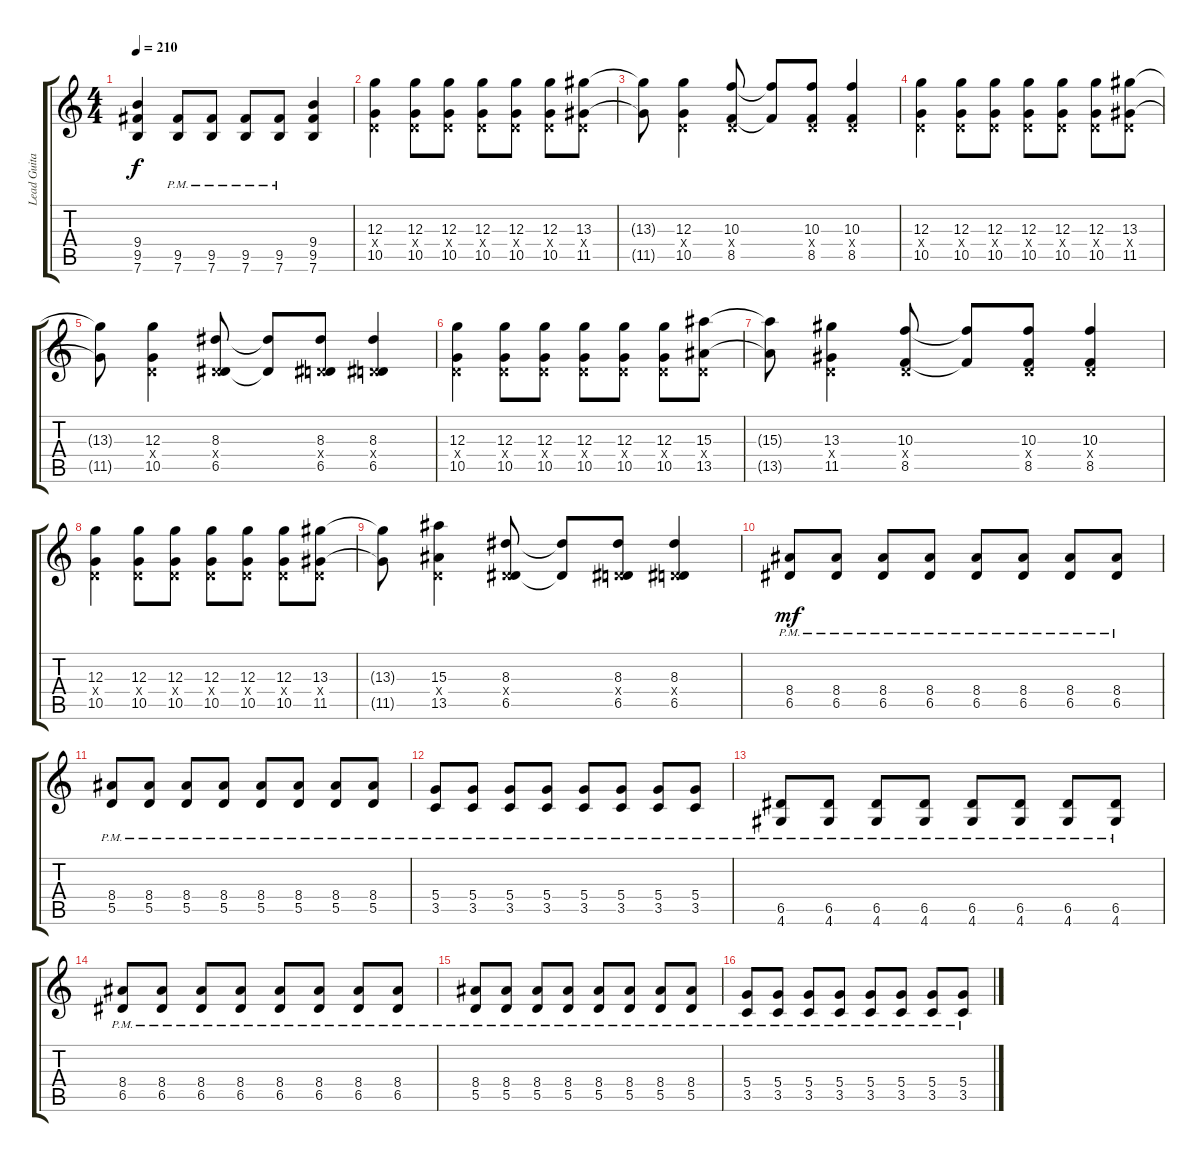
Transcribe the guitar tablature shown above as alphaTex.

\track ("Lead Guitar  " "Lead Guita") {instrument overdrivenguitar}
\staff {score tabs}
\tuning (E4 B3 G3 D3 A2 E2) {hide}
\ts (4 4)
\tempo 210
\clef g2
\ks c
(9.4 9.5 7.6).4{dy f} (9.5{pm} 7.6{pm}).8 (9.5{pm} 7.6{pm}).8 (9.5{pm} 7.6{pm}).8 (9.5{pm} 7.6{pm}).8 (9.4 9.5 7.6).4 |
(12.3 0.4{x} 10.5).4 (12.3 0.4{x} 10.5).8 (12.3 0.4{x} 10.5).8 (12.3 0.4{x} 10.5).8 (12.3 0.4{x} 10.5).8 (12.3 0.4{x} 10.5).8 (13.3 0.4{x} 11.5).8 |
(13.3{t} 11.5{t}).8 (12.3 0.4{x} 10.5).4 (10.3 0.4{x} 8.5).8 (10.3{t} 8.5{t}).8 (10.3 0.4{x} 8.5).8 (10.3 0.4{x} 8.5).4 |
(12.3 0.4{x} 10.5).4 (12.3 0.4{x} 10.5).8 (12.3 0.4{x} 10.5).8 (12.3 0.4{x} 10.5).8 (12.3 0.4{x} 10.5).8 (12.3 0.4{x} 10.5).8 (13.3 0.4{x} 11.5).8 |
(13.3{t} 11.5{t}).8 (12.3 0.4{x} 10.5).4 (8.3 0.4{x} 6.5).8 (8.3{t} 6.5{t}).8 (8.3 0.4{x} 6.5).8 (8.3 0.4{x} 6.5).4 |
(12.3 0.4{x} 10.5).4 (12.3 0.4{x} 10.5).8 (12.3 0.4{x} 10.5).8 (12.3 0.4{x} 10.5).8 (12.3 0.4{x} 10.5).8 (12.3 0.4{x} 10.5).8 (15.3 0.4{x} 13.5).8 |
(15.3{t} 13.5{t}).8 (13.3 0.4{x} 11.5).4 (10.3 0.4{x} 8.5).8 (10.3{t} 8.5{t}).8 (10.3 0.4{x} 8.5).8 (10.3 0.4{x} 8.5).4 |
(12.3 0.4{x} 10.5).4 (12.3 0.4{x} 10.5).8 (12.3 0.4{x} 10.5).8 (12.3 0.4{x} 10.5).8 (12.3 0.4{x} 10.5).8 (12.3 0.4{x} 10.5).8 (13.3 0.4{x} 11.5).8 |
(13.3{t} 11.5{t}).8 (15.3 0.4{x} 13.5).4 (8.3 0.4{x} 6.5).8 (8.3{t} 6.5{t}).8 (8.3 0.4{x} 6.5).8 (8.3 0.4{x} 6.5).4 |
(8.4{pm} 6.5{pm}).8{dy mf} (8.4{pm} 6.5{pm}).8 (8.4{pm} 6.5{pm}).8 (8.4{pm} 6.5{pm}).8 (8.4{pm} 6.5{pm}).8 (8.4{pm} 6.5{pm}).8 (8.4{pm} 6.5{pm}).8 (8.4{pm} 6.5{pm}).8 |
(8.4{pm} 5.5{pm}).8 (8.4{pm} 5.5{pm}).8 (8.4{pm} 5.5{pm}).8 (8.4{pm} 5.5{pm}).8 (8.4{pm} 5.5{pm}).8 (8.4{pm} 5.5{pm}).8 (8.4{pm} 5.5{pm}).8 (8.4{pm} 5.5{pm}).8 |
(5.4{pm} 3.5{pm}).8 (5.4{pm} 3.5{pm}).8 (5.4{pm} 3.5{pm}).8 (5.4{pm} 3.5{pm}).8 (5.4{pm} 3.5{pm}).8 (5.4{pm} 3.5{pm}).8 (5.4{pm} 3.5{pm}).8 (5.4{pm} 3.5{pm}).8 |
(6.5{pm} 4.6{pm}).8 (6.5{pm} 4.6{pm}).8 (6.5{pm} 4.6{pm}).8 (6.5{pm} 4.6{pm}).8 (6.5{pm} 4.6{pm}).8 (6.5{pm} 4.6{pm}).8 (6.5{pm} 4.6{pm}).8 (6.5{pm} 4.6{pm}).8 |
(8.4{pm} 6.5{pm}).8 (8.4{pm} 6.5{pm}).8 (8.4{pm} 6.5{pm}).8 (8.4{pm} 6.5{pm}).8 (8.4{pm} 6.5{pm}).8 (8.4{pm} 6.5{pm}).8 (8.4{pm} 6.5{pm}).8 (8.4{pm} 6.5{pm}).8 |
(8.4{pm} 5.5{pm}).8 (8.4{pm} 5.5{pm}).8 (8.4{pm} 5.5{pm}).8 (8.4{pm} 5.5{pm}).8 (8.4{pm} 5.5{pm}).8 (8.4{pm} 5.5{pm}).8 (8.4{pm} 5.5{pm}).8 (8.4{pm} 5.5{pm}).8 |
(5.4{pm} 3.5{pm}).8 (5.4{pm} 3.5{pm}).8 (5.4{pm} 3.5{pm}).8 (5.4{pm} 3.5{pm}).8 (5.4{pm} 3.5{pm}).8 (5.4{pm} 3.5{pm}).8 (5.4{pm} 3.5{pm}).8 (5.4{pm} 3.5{pm}).8
